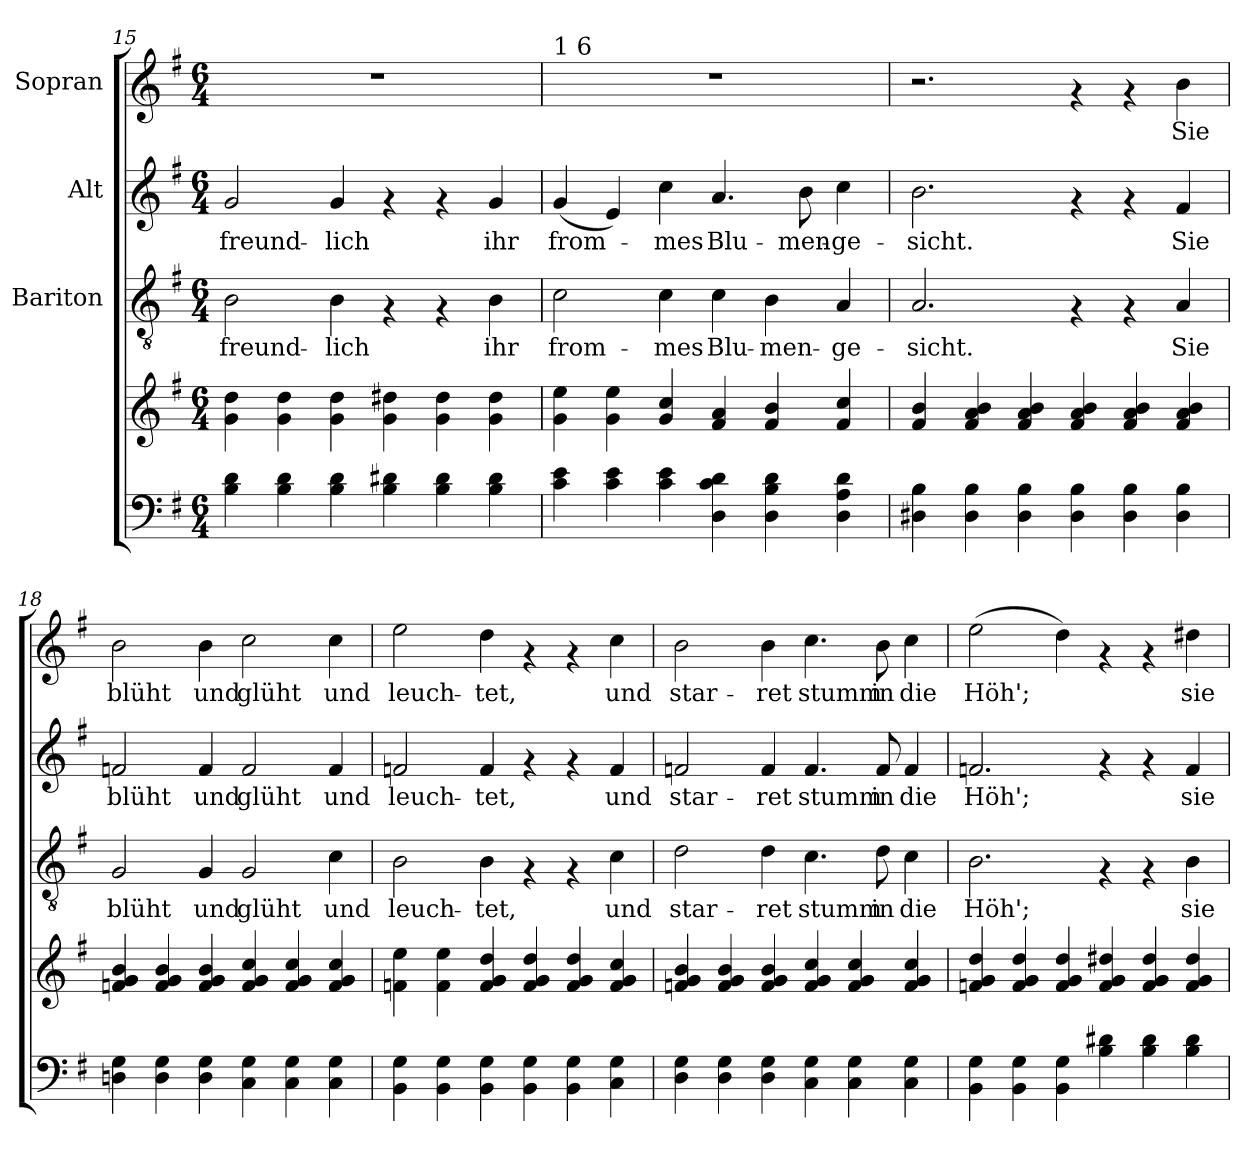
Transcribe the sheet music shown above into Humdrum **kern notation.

**kern	**kern	**kern	**text	**kern	**text	**kern	**text
*part5	*part4	*part3	*part3	*part2	*part2	*part1	*part1
*staff5	*staff4	*staff3	*staff3	*staff2	*staff2	*staff1	*staff1
*	*	*I"Bariton	*	*I"Alt	*	*I"Sopran	*
*clefF4	*clefG2	*clefGv2	*	*clefG2	*	*clefG2	*
*k[f#]	*k[f#]	*k[f#]	*	*k[f#]	*	*k[f#]	*
*G:	*G:	*G:	*	*G:	*	*G:	*
*M6/4	*M6/4	*M6/4	*	*M6/4	*	*M6/4	*
=15	=15	=15	=15	=15	=15	=15	=15
!	!	!	!LO:LY:b	!	!LO:LY:b	!	!
4B\ 4d\	4g\ 4dd\	2B\	freund-	2g/	freund-	1.r	.
4B\ 4d\	4g\ 4dd\	.	.	.	.	.	.
!	!	!	!LO:LY:b	!	!LO:LY:b	!	!
4B\ 4d\	4g\ 4dd\	4B\	-lich	4g/	-lich	.	.
4B\ 4d#X\	4g\ 4dd#X\	4rF	.	4rf	.	.	.
4B\ 4d#\	4g\ 4dd#\	4rF	.	4rf	.	.	.
!	!	!	!LO:LY:b	!	!LO:LY:b	!	!
4B\ 4d#\	4g\ 4dd#\	4B\	ihr	4g/	ihr	.	.
!!LO:PB:g=z
=16	=16	=16	=16	=16	=16	=16	=16
!	!	!	!	!	!	!LO:TX:a:t=1 6	!
!	!	!	!LO:LY:b	!	!LO:LY:b	!	!
4c\ 4e\	4g\ 4ee\	2c\	from-	(<4g/	from-	1.r	.
4c\ 4e\	4g\ 4ee\	.	.	4e/)	.	.	.
!	!	!	!LO:LY:b	!	!LO:LY:b	!	!
4c\ 4e\	4g/ 4cc/	4c\	-mes	4cc\	-mes	.	.
!	!	!	!LO:LY:b	!	!LO:LY:b	!	!
4D\ 4c\ 4d\	4f#/ 4a/	4c\	Blu-	4.a/	Blu-	.	.
!	!	!	!LO:LY:b	!	!	!	!
4D\ 4B\ 4d\	4f#/ 4b/	4B\	-men-	.	.	.	.
!	!	!	!	!	!LO:LY:b	!	!
.	.	.	.	8b\	-men-	.	.
!	!	!	!LO:LY:b	!	!LO:LY:b	!	!
4D\ 4A\ 4d\	4f#/ 4cc/	4A/	-ge-	4cc\	-ge-	.	.
=17	=17	=17	=17	=17	=17	=17	=17
!	!	!	!LO:LY:b	!	!LO:LY:b	!	!
4D#X\ 4B\	4f#/ 4b/	2.A/	-sicht.	2.b\	-sicht.	2.r	.
4D#\ 4B\	4f#/ 4a/ 4b/	.	.	.	.	.	.
4D#\ 4B\	4f#/ 4a/ 4b/	.	.	.	.	.	.
4D#\ 4B\	4f#/ 4a/ 4b/	4rF	.	4rf	.	4rf	.
4D#\ 4B\	4f#/ 4a/ 4b/	4rF	.	4rf	.	4rf	.
!	!	!	!LO:LY:b	!	!LO:LY:b	!	!LO:LY:b
4D#\ 4B\	4f#/ 4a/ 4b/	4A/	Sie	4f#/	Sie	4b\	Sie
=18	=18	=18	=18	=18	=18	=18	=18
!	!	!	!LO:LY:b	!	!LO:LY:b	!	!LO:LY:b
4Dn\ 4G\	4fn/ 4g/ 4b/	2G/	blüht	2fn/	blüht	2b\	blüht
4D\ 4G\	4f/ 4g/ 4b/	.	.	.	.	.	.
!	!	!	!LO:LY:b	!	!LO:LY:b	!	!LO:LY:b
4D\ 4G\	4f/ 4g/ 4b/	4G/	und	4f/	und	4b\	und
!	!	!	!LO:LY:b	!	!LO:LY:b	!	!LO:LY:b
4C\ 4G\	4f/ 4g/ 4cc/	2G/	glüht	2f/	glüht	2cc\	glüht
4C\ 4G\	4f/ 4g/ 4cc/	.	.	.	.	.	.
!	!	!	!LO:LY:b	!	!LO:LY:b	!	!LO:LY:b
4C\ 4G\	4f/ 4g/ 4cc/	4c\	und	4f/	und	4cc\	und
!!LO:PB:g=z
=19	=19	=19	=19	=19	=19	=19	=19
!	!	!	!LO:LY:b	!	!LO:LY:b	!	!LO:LY:b
4BB\ 4G\	4fn\ 4ee\	2B\	leuch-	2fn/	leuch-	2ee\	leuch-
4BB\ 4G\	4f\ 4ee\	.	.	.	.	.	.
!	!	!	!LO:LY:b	!	!LO:LY:b	!	!LO:LY:b
4BB\ 4G\	4f/ 4g/ 4dd/	4B\	-tet,	4f/	-tet,	4dd\	-tet,
4BB\ 4G\	4f/ 4g/ 4dd/	4rF	.	4rf	.	4rf	.
4BB\ 4G\	4f/ 4g/ 4dd/	4rF	.	4rf	.	4rf	.
!	!	!	!LO:LY:b	!	!LO:LY:b	!	!LO:LY:b
4C\ 4G\	4f/ 4g/ 4cc/	4c\	und	4f/	und	4cc\	und
=20	=20	=20	=20	=20	=20	=20	=20
!	!	!	!LO:LY:b	!	!LO:LY:b	!	!LO:LY:b
4D\ 4G\	4fn/ 4g/ 4b/	2d\	star-	2fn/	star-	2b\	star-
4D\ 4G\	4f/ 4g/ 4b/	.	.	.	.	.	.
!	!	!	!LO:LY:b	!	!LO:LY:b	!	!LO:LY:b
4D\ 4G\	4f/ 4g/ 4b/	4d\	-ret	4f/	-ret	4b\	-ret
!	!	!	!LO:LY:b	!	!LO:LY:b	!	!LO:LY:b
4C\ 4G\	4f/ 4g/ 4cc/	4.c\	stumm	4.f/	stumm	4.cc\	stumm
4C\ 4G\	4f/ 4g/ 4cc/	.	.	.	.	.	.
!	!	!	!LO:LY:b	!	!LO:LY:b	!	!LO:LY:b
.	.	8d\	in	8f/	in	8b\	in
!	!	!	!LO:LY:b	!	!LO:LY:b	!	!LO:LY:b
4C\ 4G\	4f/ 4g/ 4cc/	4c\	die	4f/	die	4cc\	die
=21	=21	=21	=21	=21	=21	=21	=21
!	!	!	!LO:LY:b	!	!LO:LY:b	!	!LO:LY:b
4BB\ 4G\	4fn/ 4g/ 4dd/	2.B\	Höh';	2.fn/	Höh';	(>2ee\	Höh';
4BB\ 4G\	4f/ 4g/ 4dd/	.	.	.	.	.	.
4BB\ 4G\	4f/ 4g/ 4dd/	.	.	.	.	4dd\)	.
4B\ 4d#X\	4f/ 4g/ 4dd#X/	4rF	.	4rf	.	4rf	.
4B\ 4d#\	4f/ 4g/ 4dd#/	4rF	.	4rf	.	4rf	.
!	!	!	!LO:LY:b	!	!LO:LY:b	!	!LO:LY:b
4B\ 4d#\	4f/ 4g/ 4dd#/	4B\	sie	4f/	sie	4dd#X\	sie
=	=	=	=	=	=	=	=
*-	*-	*-	*-	*-	*-	*-	*-
